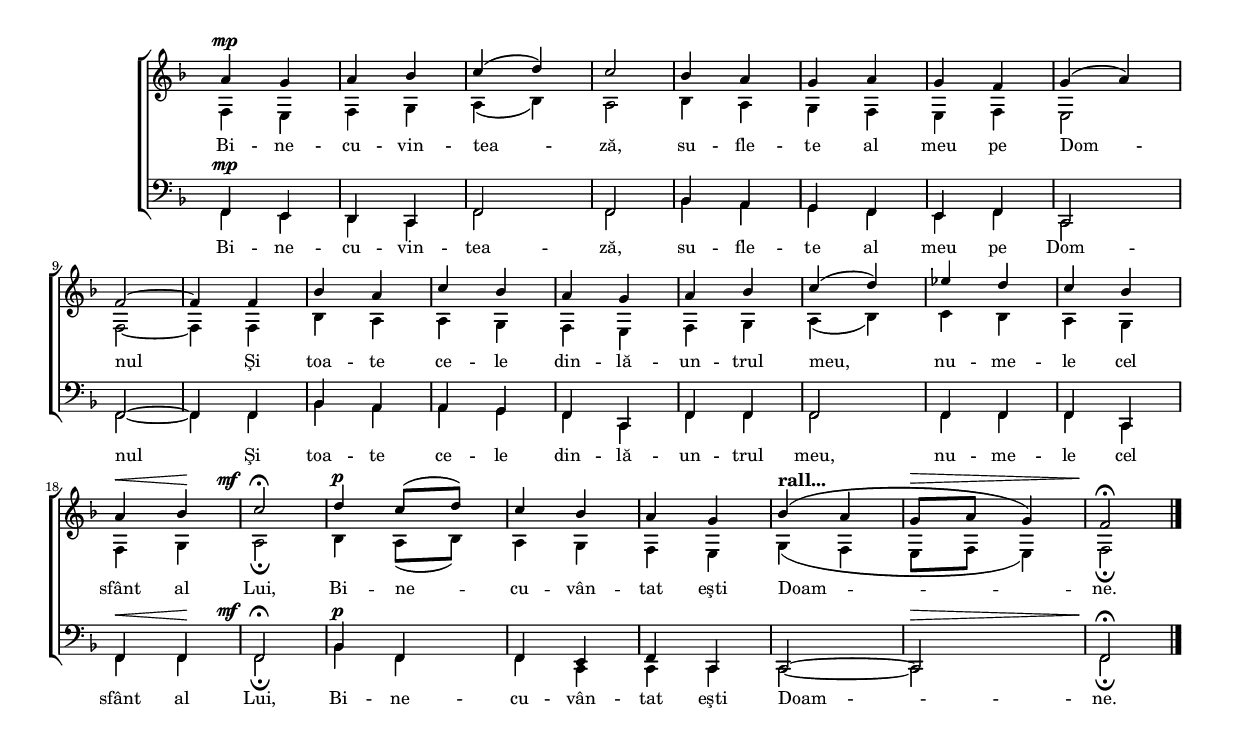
\version "2.12.0"
\include "defines.ly"
midiTempo = 
  \midi {
    \context {
      \Score
      tempoWholesPerMinute = #(ly:make-moment 156 4)
      }
    }


\include "preamble.ly"

global = {
  \globalPreamble
  \key f \major
  \override Staff.TimeSignature #'transparent = ##t
  \time 2/4
}

% Define new markup for \mf to prevent overlaps with the fermata
mfMarkup = \markup {
  \hspace #-5.0
  \musicglyph #"m"
  \hspace #-1.0
  \musicglyph #"f"
  \hspace #1.0
  \musicglyph #"scripts.ufermata"
}

sopMusic = \relative {
  a'4^\mp g
  a bes
  c( d)
  c2
  bes4 a
  g a
  g f
  g( a)
  f2~
  f4 f
  bes a
  c bes
  a g
  a bes
  c( d)
  es d
  c bes
  a^\< bes\!
  c2^\mfMarkup
  d4^\p c8( d)
  c4 bes
  a g
  bes(^\rallMarkup a
  g8^\> a g4)
  f2\fermata\! \bar "|."
}

altoMusic = \relative {
  f4 e
  f g
  a( bes)
  a2
  bes4 a
  g f
  e f
  e2
  f2~
  f4 f
  bes a
  a g
  f e
  f g
  a( bes)
  c bes
  a g
  f g
  a2\fermata
  bes4 a8( bes)
  a4 g
  f e
  g( f
  e8 f e4)
  f2\fermata
}

tenorMusic = \relative {
  f,4^\mp e
  d c
  f2
  f
  bes4 a
  g f
  e f
  c2
  f2~
  f4 f
  bes a
  a g
  f c
  f f
  f2
  f4 f
  f c
  f^\< f\!
  f2^\mfMarkup
  bes4^\p f
  f e
  f c
  c2~
  c2^\>
  f\fermata\!
}

bassMusic = \relative {
  f,4 e
  d c
  f2
  f
  bes4 a
  g f
  e f
  c2
  f2~
  f4 f
  bes a
  a g
  f c
  f f
  f2
  f4 f
  f c
  f f
  f2\fermata
  bes4 f
  f c
  c c
  c2~
  c2
  f\fermata
}

womenWords = \lyricmode {
  Bi -- ne -- cu -- vin -- tea -- ză, su -- fle -- te al meu pe Dom -- nul
  Şi toa -- te ce -- le din -- lă -- un -- trul meu,
  nu -- me -- le cel sfânt al Lui,
  Bi -- ne -- cu -- vân -- tat eşti Doam -- ne.
}
menWords = \womenWords

\include "two-staves.ly"
